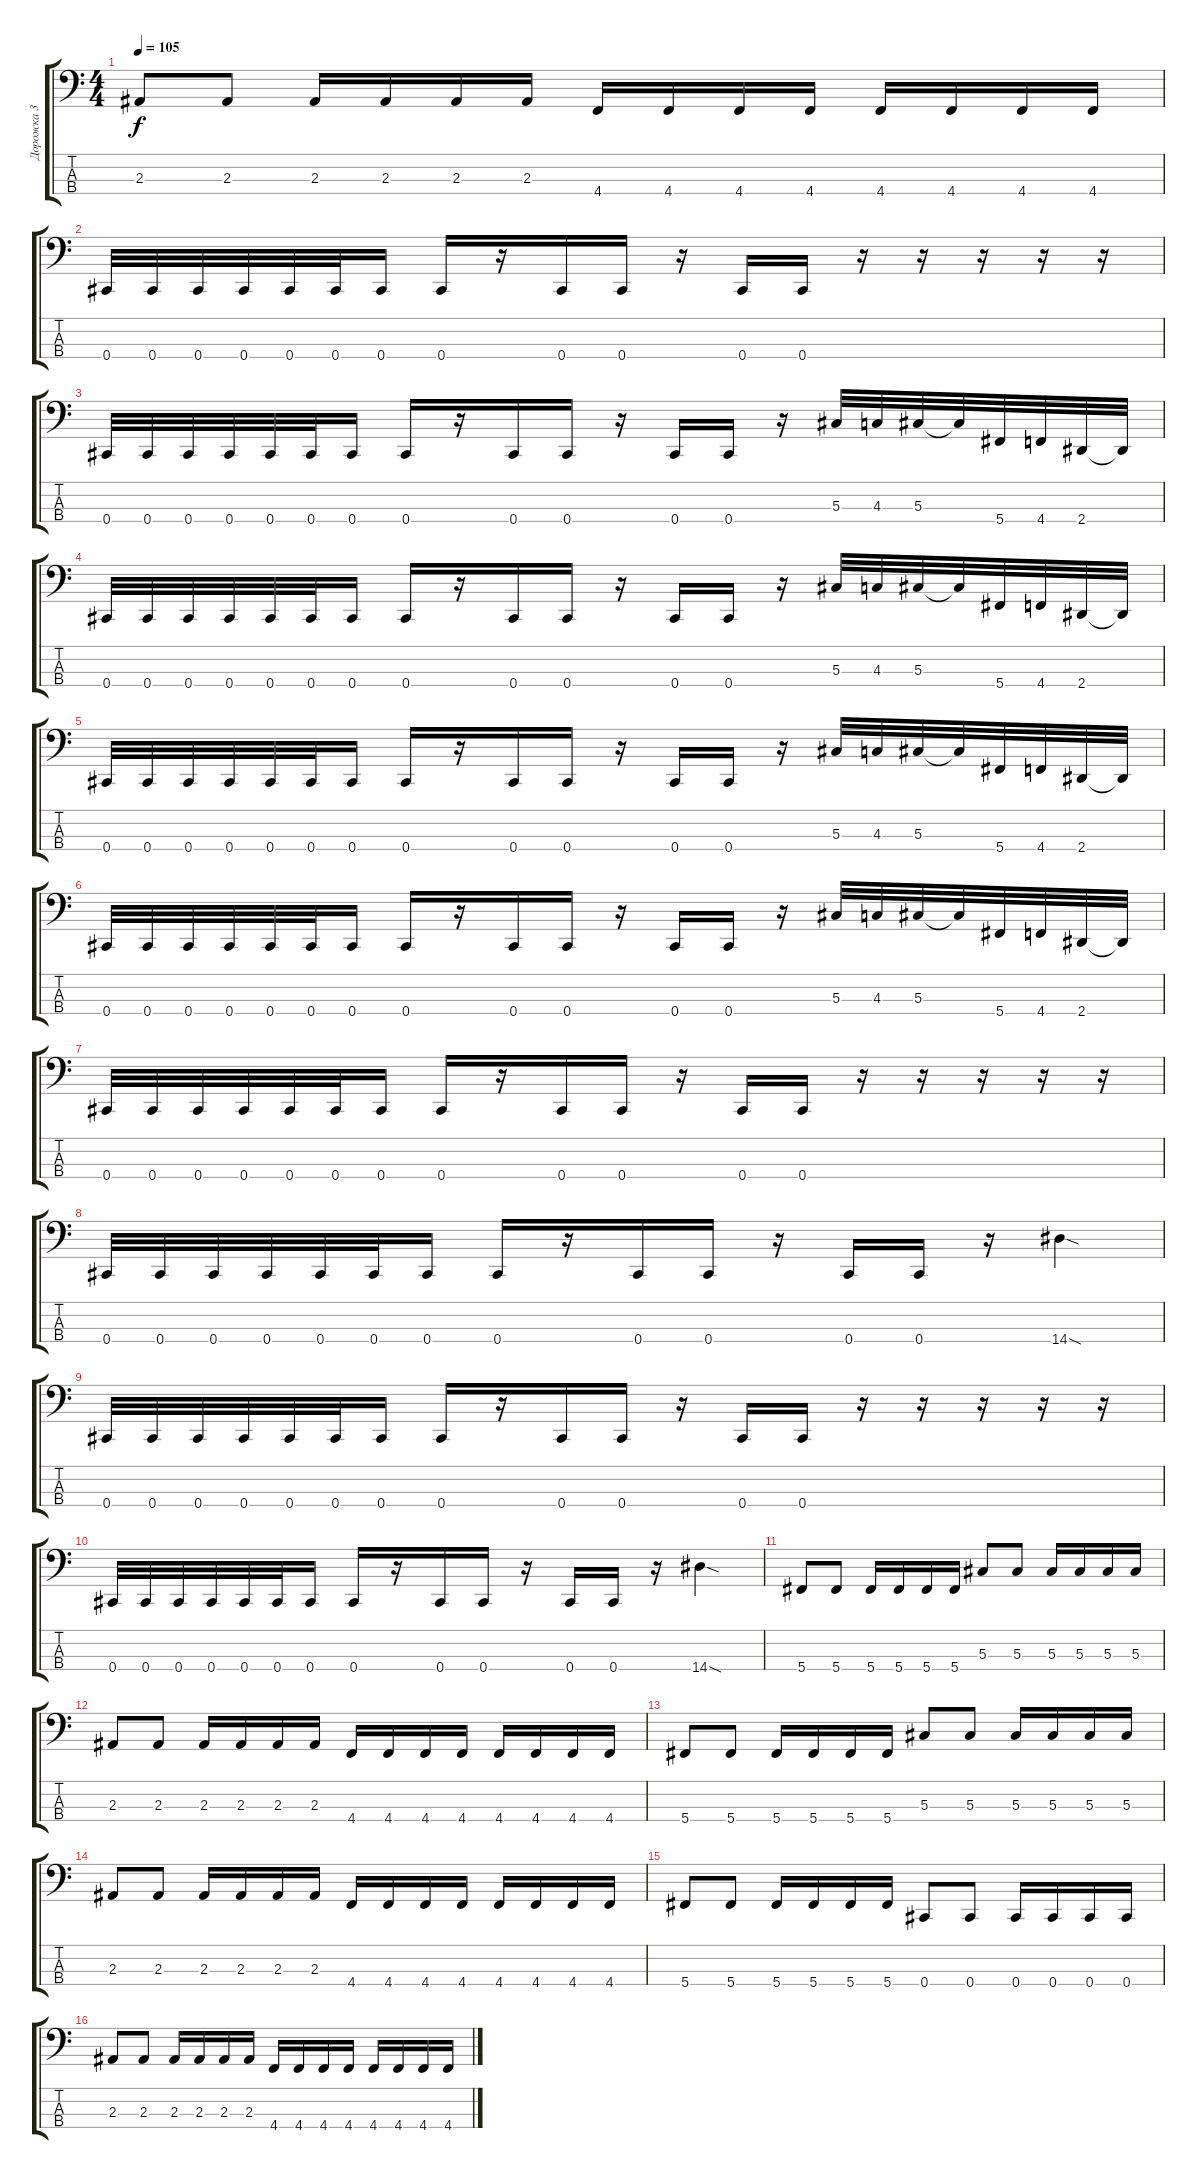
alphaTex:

\track ("Дорожка 3" "Дорожка 3") {instrument electricbasspick}
\staff {score tabs}
\tuning (Gb2 Db2 Ab1 Db1) {hide}
\ts (4 4)
\tempo 105
\clef f4
\ks c
2.3.8{dy f} 2.3.8 2.3.16 2.3.16 2.3.16 2.3.16 4.4.16 4.4.16 4.4.16 4.4.16 4.4.16 4.4.16 4.4.16 4.4.16 |
0.4.32 0.4.32 0.4.32 0.4.32 0.4.32 0.4.32 0.4.16 0.4.16 r.16 0.4.16 0.4.16 r.16 0.4.16 0.4.16 r.16 r.16 r.16 r.16 r.16 |
0.4.32 0.4.32 0.4.32 0.4.32 0.4.32 0.4.32 0.4.16 0.4.16 r.16 0.4.16 0.4.16 r.16 0.4.16 0.4.16 r.16 5.3.32 4.3.32 5.3.32 5.3{t}.32 5.4.32 4.4.32 2.4.32 2.4{t}.32 |
0.4.32 0.4.32 0.4.32 0.4.32 0.4.32 0.4.32 0.4.16 0.4.16 r.16 0.4.16 0.4.16 r.16 0.4.16 0.4.16 r.16 5.3.32 4.3.32 5.3.32 5.3{t}.32 5.4.32 4.4.32 2.4.32 2.4{t}.32 |
0.4.32 0.4.32 0.4.32 0.4.32 0.4.32 0.4.32 0.4.16 0.4.16 r.16 0.4.16 0.4.16 r.16 0.4.16 0.4.16 r.16 5.3.32 4.3.32 5.3.32 5.3{t}.32 5.4.32 4.4.32 2.4.32 2.4{t}.32 |
0.4.32 0.4.32 0.4.32 0.4.32 0.4.32 0.4.32 0.4.16 0.4.16 r.16 0.4.16 0.4.16 r.16 0.4.16 0.4.16 r.16 5.3.32 4.3.32 5.3.32 5.3{t}.32 5.4.32 4.4.32 2.4.32 2.4{t}.32 |
0.4.32 0.4.32 0.4.32 0.4.32 0.4.32 0.4.32 0.4.16 0.4.16 r.16 0.4.16 0.4.16 r.16 0.4.16 0.4.16 r.16 r.16 r.16 r.16 r.16 |
0.4.32 0.4.32 0.4.32 0.4.32 0.4.32 0.4.32 0.4.16 0.4.16 r.16 0.4.16 0.4.16 r.16 0.4.16 0.4.16 r.16 14.4{sod}.4 |
0.4.32 0.4.32 0.4.32 0.4.32 0.4.32 0.4.32 0.4.16 0.4.16 r.16 0.4.16 0.4.16 r.16 0.4.16 0.4.16 r.16 r.16 r.16 r.16 r.16 |
0.4.32 0.4.32 0.4.32 0.4.32 0.4.32 0.4.32 0.4.16 0.4.16 r.16 0.4.16 0.4.16 r.16 0.4.16 0.4.16 r.16 14.4{sod}.4 |
5.4.8 5.4.8 5.4.16 5.4.16 5.4.16 5.4.16 5.3.8 5.3.8 5.3.16 5.3.16 5.3.16 5.3.16 |
2.3.8 2.3.8 2.3.16 2.3.16 2.3.16 2.3.16 4.4.16 4.4.16 4.4.16 4.4.16 4.4.16 4.4.16 4.4.16 4.4.16 |
5.4.8 5.4.8 5.4.16 5.4.16 5.4.16 5.4.16 5.3.8 5.3.8 5.3.16 5.3.16 5.3.16 5.3.16 |
2.3.8 2.3.8 2.3.16 2.3.16 2.3.16 2.3.16 4.4.16 4.4.16 4.4.16 4.4.16 4.4.16 4.4.16 4.4.16 4.4.16 |
5.4.8 5.4.8 5.4.16 5.4.16 5.4.16 5.4.16 0.4.8 0.4.8 0.4.16 0.4.16 0.4.16 0.4.16 |
2.3.8 2.3.8 2.3.16 2.3.16 2.3.16 2.3.16 4.4.16 4.4.16 4.4.16 4.4.16 4.4.16 4.4.16 4.4.16 4.4.16
